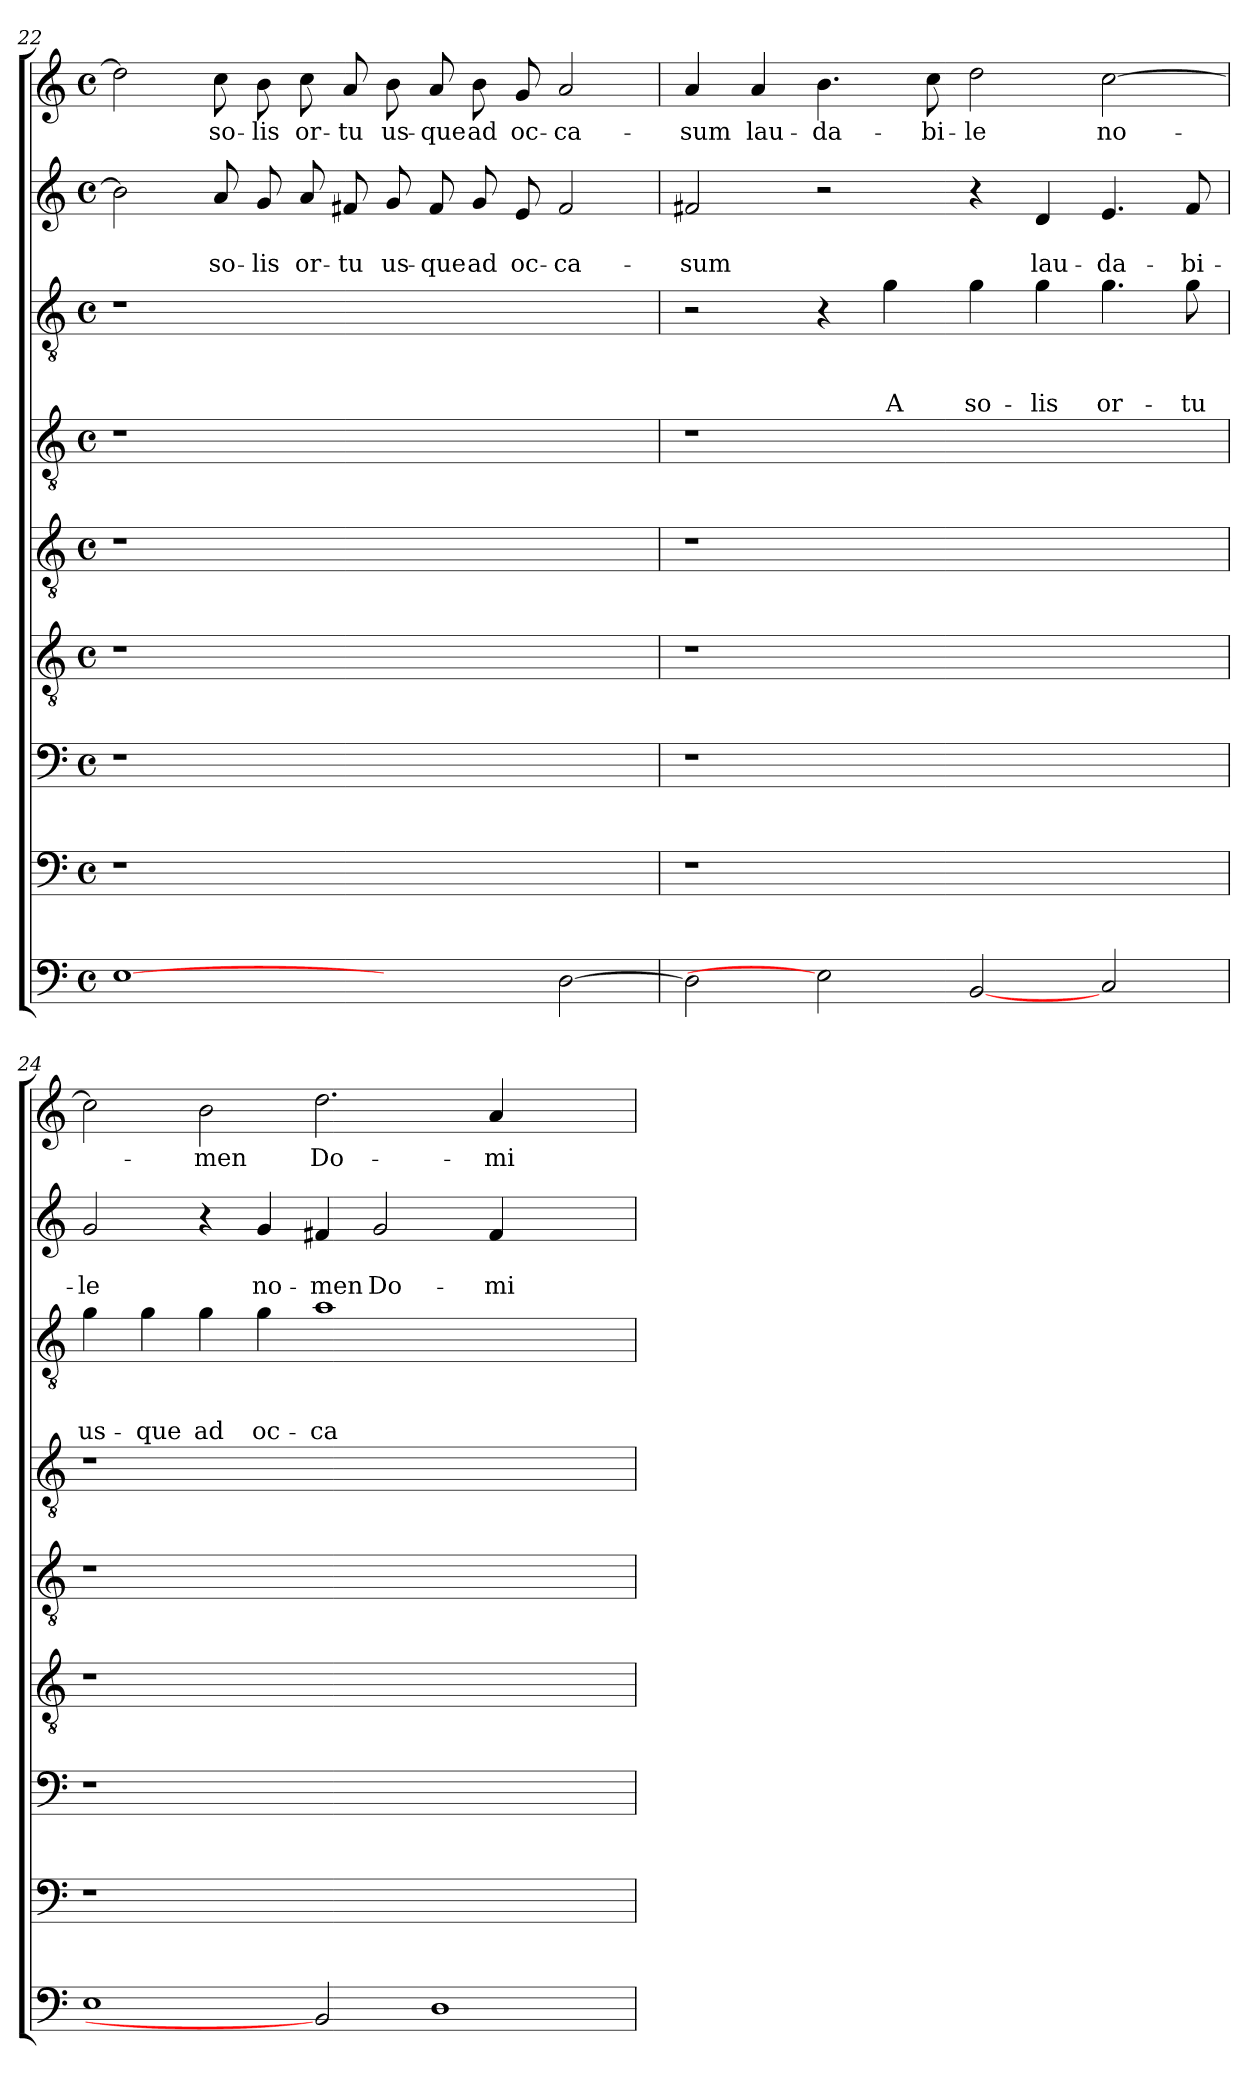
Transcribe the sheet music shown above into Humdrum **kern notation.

**kern	**kern	**kern	**kern	**kern	**kern	**kern	**text	**text	**text	**kern	**text	**text	**kern	**text
*part9	*part8	*part7	*part6	*part5	*part4	*part3	*part3	*part3	*part3	*part2	*part2	*part2	*part1	*part1
*staff9	*staff8	*staff7	*staff6	*staff5	*staff4	*staff3	*staff3	*staff3	*staff3	*staff2	*staff2	*staff2	*staff1	*staff1
*clefF4	*clefF4	*clefF4	*clefGv2	*clefGv2	*clefGv2	*clefGv2	*	*	*	*clefG2	*	*	*clefG2	*
*k[]	*k[]	*k[]	*k[]	*k[]	*k[]	*k[]	*	*	*	*k[]	*	*	*k[]	*
*C:	*C:	*C:	*C:	*C:	*C:	*C:	*	*	*	*C:	*	*	*C:	*
*M4/4	*M4/4	*M4/4	*M4/4	*M4/4	*M4/4	*M4/4	*	*	*	*M4/4	*	*	*M4/4	*
*met(c)	*met(c)	*met(c)	*met(c)	*met(c)	*met(c)	*met(c)	*	*	*	*met(c)	*	*	*met(c)	*
=22	=22	=22	=22	=22	=22	=22	=22	=22	=22	=22	=22	=22	=22	=22
[1E	1r	1r	1r	1r	1r	1r	.	.	.	2b\]	.	.	2dd\]	.
.	.	.	.	.	.	.	.	.	.	8a/	.	so-	8cc\	so-
.	.	.	.	.	.	.	.	.	.	8g/	.	-lis	8b\	-lis
.	.	.	.	.	.	.	.	.	.	8a/	.	or-	8cc\	or-
.	.	.	.	.	.	.	.	.	.	8f#X/	.	-tu	8a/	-tu
2ryy	1ryy	1ryy	1ryy	1ryy	1ryy	1ryy	.	.	.	8g/	.	us-	8b\	us-
.	.	.	.	.	.	.	.	.	.	8f#/	.	-que	8a/	-que
.	.	.	.	.	.	.	.	.	.	8g/	.	ad	8b\	ad
.	.	.	.	.	.	.	.	.	.	8e/	.	oc-	8g/	oc-
[2D\	.	.	.	.	.	.	.	.	.	2f#/	.	-ca-	2a/	-ca-
=23	=23	=23	=23	=23	=23	=23	=23	=23	=23	=23	=23	=23	=23	=23
2D\]	1r	1r	1r	1r	1r	2r	.	.	.	2f#X/	.	-sum	4a/	-sum
.	.	.	.	.	.	.	.	.	.	.	.	.	4a/	lau-
2E]	.	.	.	.	.	4r	.	.	.	2r	.	.	4.b\	-da-
.	.	.	.	.	.	4g\	.	.	A	.	.	.	.	.
.	.	.	.	.	.	.	.	.	.	.	.	.	8cc\	-bi-
[2BB	1ryy	1ryy	1ryy	1ryy	1ryy	4g\	.	.	so-	4r	.	.	2dd\	-le
.	.	.	.	.	.	4g\	.	.	-lis	4d/	.	lau-	.	.
2C/	.	.	.	.	.	4.g\	.	.	or-	4.e/	.	-da-	[2cc\	no-
.	.	.	.	.	.	8g\	.	.	-tu	8f#/	.	-bi-	.	.
!!LO:PB:g=z
=24	=24	=24	=24	=24	=24	=24	=24	=24	=24	=24	=24	=24	=24	=24
1E	1r	1r	1r	1r	1r	4g\	.	.	us-	2g/	.	-le	2cc\]	.
.	.	.	.	.	.	4g\	.	.	-que	.	.	.	.	.
.	.	.	.	.	.	4g\	.	.	ad	4r	.	.	2b\	-men
.	.	.	.	.	.	4g\	.	.	oc-	4g/	.	no-	.	.
2BB]	1.ryy	1.ryy	1.ryy	1.ryy	1.ryy	1a	.	.	-ca-	4f#X/	.	-men	2.dd\	Do-
.	.	.	.	.	.	.	.	.	.	2g/	.	Do-	.	.
1D	.	.	.	.	.	.	.	.	.	.	.	.	.	.
.	.	.	.	.	.	.	.	.	.	4f#/	.	-mi-	4a/	-mi-
.	.	.	.	.	.	2ryy	.	.	.	2ryy	.	.	2ryy	.
=	=	=	=	=	=	=	=	=	=	=	=	=	=	=
*-	*-	*-	*-	*-	*-	*-	*-	*-	*-	*-	*-	*-	*-	*-
